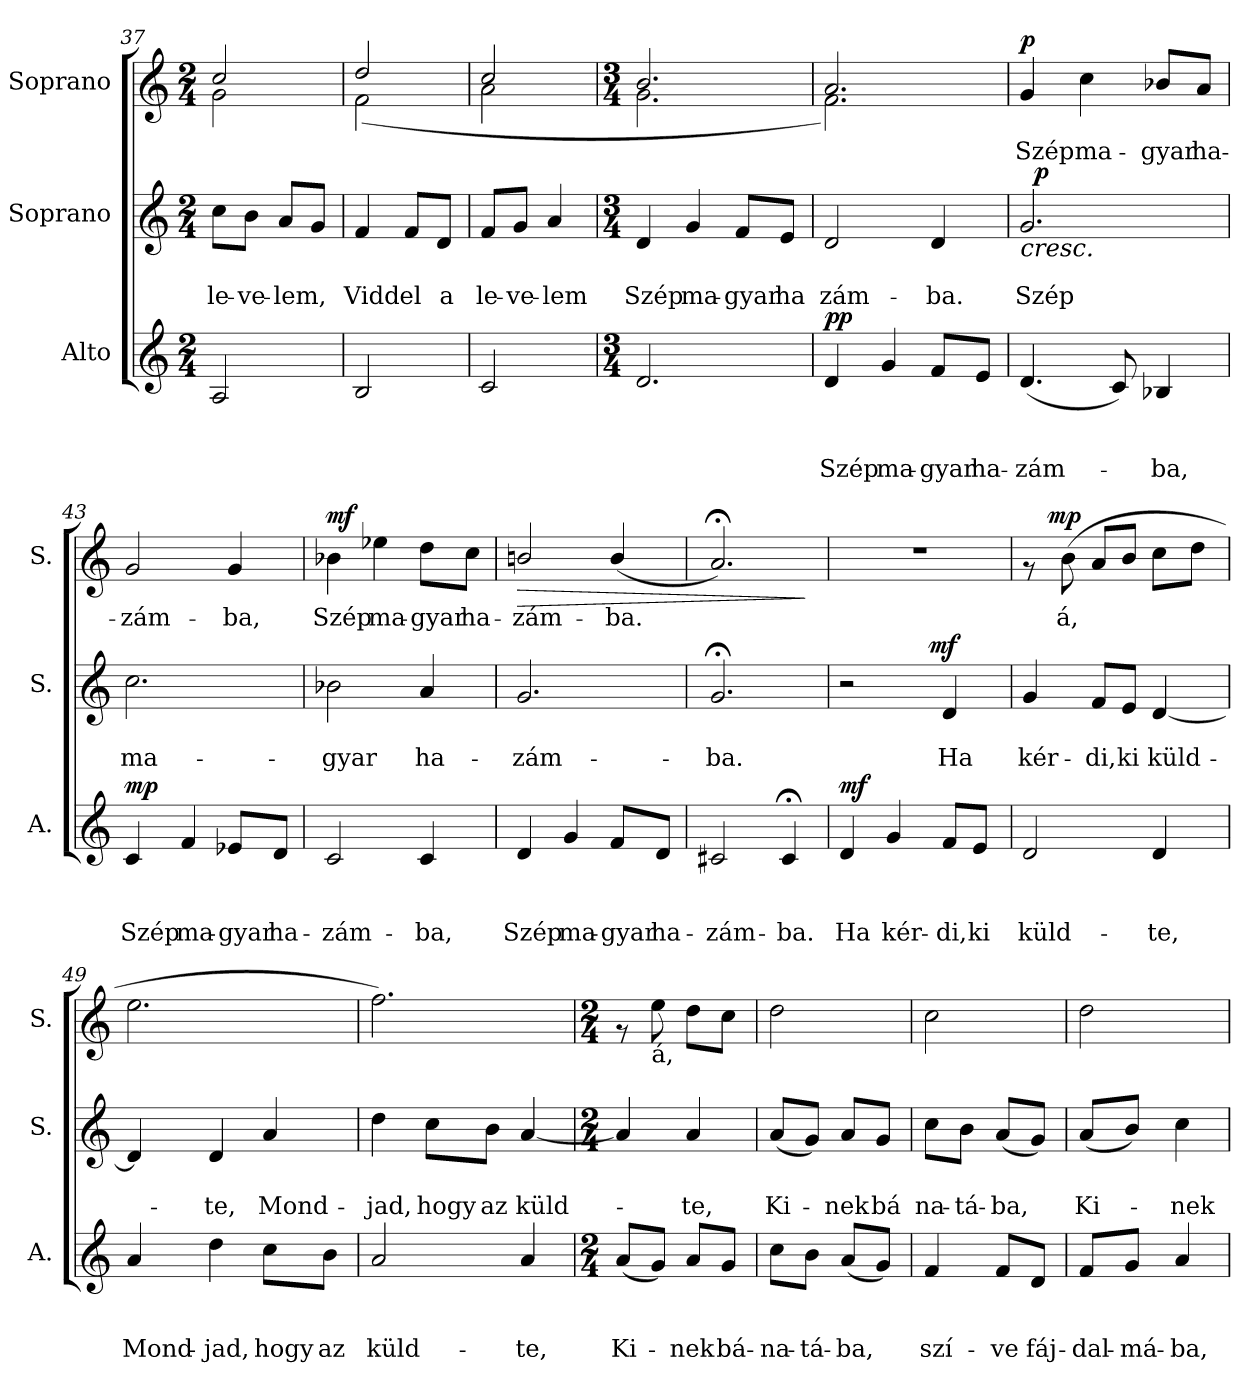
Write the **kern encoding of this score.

**kern	**text	**text	**text	**dynam	**kern	**text	**text	**dynam	**kern	**text	**dynam
*part3	*part3	*part3	*part3	*part3	*part2	*part2	*part2	*part2	*part1	*part1	*part1
*staff3	*staff3	*staff3	*staff3	*staff3	*staff2	*staff2	*staff2	*staff2	*staff1	*staff1	*staff1
*I"Alto	*	*	*	*	*I"Soprano	*	*	*	*I"Soprano	*	*
*I'A.	*	*	*	*	*I'S.	*	*	*	*I'S.	*	*
*clefG2	*	*	*	*	*clefG2	*	*	*	*clefG2	*	*
*k[]	*	*	*	*	*k[]	*	*	*	*k[]	*	*
*C:	*	*	*	*	*C:	*	*	*	*C:	*	*
*M2/4	*	*	*	*	*M2/4	*	*	*	*M2/4	*	*
=37	=37	=37	=37	=37	=37	=37	=37	=37	=37	=37	=37
!	!	!	!	!	!	!	!LO:LY:b	!	!	!	!
*	*	*	*	*	*	*	*	*	*^	*	*
2A/	.	.	.	.	8cc\L	.	le-	.	2cc/	2g\	.	.
!	!	!	!	!	!	!	!LO:LY:b	!	!	!	!	!
.	.	.	.	.	8b\J	.	-ve-	.	.	.	.	.
!	!	!	!	!	!	!	!LO:LY:b	!	!	!	!	!
.	.	.	.	.	8a/L	.	-lem,	.	.	.	.	.
.	.	.	.	.	8g/J	.	.	.	.	.	.	.
!!LO:LB:g=z	!!
=38	=38	=38	=38	=38	=38	=38	=38	=38	=38	=38	=38	=38
!	!	!	!	!	!	!	!LO:LY:b	!	!	!	!	!
2B/	.	.	.	.	4f/	.	Vidd	.	2dd/	(<2f\	.	.
!	!	!	!	!	!	!	!LO:LY:b	!	!	!	!	!
.	.	.	.	.	8f/L	.	el	.	.	.	.	.
!	!	!	!	!	!	!	!LO:LY:b	!	!	!	!	!
.	.	.	.	.	8d/J	.	a	.	.	.	.	.
=39	=39	=39	=39	=39	=39	=39	=39	=39	=39	=39	=39	=39
!	!	!	!	!	!	!	!LO:LY:b	!	!	!	!	!
2c/	.	.	.	.	8f/L	.	le-	.	2cc/	2a\	.	.
!	!	!	!	!	!	!	!LO:LY:b	!	!	!	!	!
.	.	.	.	.	8g/J	.	-ve-	.	.	.	.	.
!	!	!	!	!	!	!	!LO:LY:b	!	!	!	!	!
.	.	.	.	.	4a/	.	-lem	.	.	.	.	.
=40	=40	=40	=40	=40	=40	=40	=40	=40	=40	=40	=40	=40
*M3/4	*	*	*	*	*M3/4	*	*	*	*M3/4	*	*	*
!	!	!	!	!	!	!	!LO:LY:b	!	!	!	!	!
2.d/	.	.	.	.	4d/	.	Szép	.	2.b/	2.g\	.	.
!	!	!	!	!	!	!	!LO:LY:b	!	!	!	!	!
.	.	.	.	.	4g/	.	ma-	.	.	.	.	.
!	!	!	!	!	!	!	!LO:LY:b	!	!	!	!	!
.	.	.	.	.	8f/L	.	-gyar	.	.	.	.	.
!	!	!	!	!	!	!	!LO:LY:b	!	!	!	!	!
.	.	.	.	.	8e/J	.	ha	.	.	.	.	.
=41	=41	=41	=41	=41	=41	=41	=41	=41	=41	=41	=41	=41
!	!	!	!LO:LY:b	!LO:DY:a	!	!	!LO:LY:b	!	!	!	!	!
4d/	.	.	Szép	pp	2d/	.	zám-	.	2.a/	2.f\)	.	.
!	!	!	!LO:LY:b	!	!	!	!	!	!	!	!	!
4g/	.	.	ma-	.	.	.	.	.	.	.	.	.
!	!	!	!LO:LY:b	!	!	!	!LO:LY:b	!	!	!	!	!
8f/L	.	.	-gyar	.	4d/	.	-ba.	.	.	.	.	.
!	!	!	!LO:LY:b	!	!	!	!	!	!	!	!	!
8e/J	.	.	ha-	.	.	.	.	.	.	.	.	.
*	*	*	*	*	*	*	*	*	*v	*v	*	*
=42	=42	=42	=42	=42	=42	=42	=42	=42	=42	=42	=42
!	!	!	!LO:LY:b	!	!	!	!LO:LY:b	!LO:HP:b	!	!LO:LY:b	!LO:DY:a
*	*	*	*	*	*^	*	*	*	*	*	*
(<4.d/	.	.	-zám-	.	2.g/	32ryy	.	Szép	<	4g/	Szép	p
!	!	!	!	!	!	!	!	!	!LO:DY:a	!	!	!
.	.	.	.	.	.	2ryy	.	.	p	.	.	.
!	!	!	!	!	!	!	!	!	!	!	!LO:LY:b	!
.	.	.	.	.	.	.	.	.	.	4cc\	ma-	.
8c/)	.	.	.	.	.	.	.	.	.	.	.	.
!	!	!	!LO:LY:b	!	!	!	!	!	!	!	!LO:LY:b	!
4B-X/	.	.	-ba,	.	.	.	.	.	.	8b-X/L	-gyar	.
.	.	.	.	.	.	8..ryy	.	.	.	.	.	.
!	!	!	!	!	!	!	!	!	!	!	!LO:LY:b	!
.	.	.	.	.	.	.	.	.	.	8a/J	ha-	.
=43	=43	=43	=43	=43	=43	=43	=43	=43	=43	=43	=43	=43
!	!	!	!LO:LY:b	!LO:DY:a	!	!	!	!LO:LY:b	!	!	!LO:LY:b	!
*	*	*	*	*	*v	*v	*	*	*	*	*	*
4c/	.	.	Szép	mp	2.cc\	.	ma-	.	2g/	-zám-	.
!	!	!	!LO:LY:b	!	!	!	!	!	!	!	!
4f/	.	.	ma-	.	.	.	.	.	.	.	.
!	!	!	!LO:LY:b	!	!	!	!	!	!	!LO:LY:b	!
8e-X/L	.	.	-gyar	.	.	.	.	.	4g/	-ba,	.
!	!	!	!LO:LY:b	!	!	!	!	!	!	!	!
8d/J	.	.	ha-	.	.	.	.	.	.	.	.
.	.	.	.	.	.	.	.	[	.	.	.
!!LO:LB:g=z
=44	=44	=44	=44	=44	=44	=44	=44	=44	=44	=44	=44
!	!	!	!LO:LY:b	!	!	!	!LO:LY:b	!	!	!LO:LY:b	!LO:DY:a
2c/	.	.	-zám-	.	2b-X\	.	-gyar	.	4b-X\	Szép	mf
!	!	!	!	!	!	!	!	!	!	!LO:LY:b	!
.	.	.	.	.	.	.	.	.	4ee-X\	ma-	.
!	!	!	!LO:LY:b	!	!	!	!LO:LY:b	!	!	!LO:LY:b	!
4c/	.	.	-ba,	.	4a/	.	ha-	.	8dd\L	-gyar	.
!	!	!	!	!	!	!	!	!	!	!LO:LY:b	!
.	.	.	.	.	.	.	.	.	8cc\J	ha-	.
=45	=45	=45	=45	=45	=45	=45	=45	=45	=45	=45	=45
!	!	!	!LO:LY:b	!	!	!	!LO:LY:b	!	!	!LO:LY:b	!LO:HP:b
4d/	.	.	Szép	.	2.g/	.	-zám-	.	2bn/	-zám-	>
!	!	!	!LO:LY:b	!	!	!	!	!	!	!	!
4g/	.	.	ma-	.	.	.	.	.	.	.	.
!	!	!	!LO:LY:b	!	!	!	!	!	!	!LO:LY:b	!
8f/L	.	.	-gyar	.	.	.	.	.	(<4b/	-ba.	.
!	!	!	!LO:LY:b	!	!	!	!	!	!	!	!
8d/J	.	.	ha-	.	.	.	.	.	.	.	.
=46	=46	=46	=46	=46	=46	=46	=46	=46	=46	=46	=46
!	!	!	!LO:LY:b	!	!	!	!LO:LY:b	!	!	!	!
2c#X/	.	.	-zám-	.	2.g;/	.	-ba.	.	2.a;/)	.	.
!	!	!	!LO:LY:b	!	!	!	!	!	!	!	!
4c#;/	.	.	-ba.	.	.	.	.	.	.	.	.
.	.	.	.	.	.	.	.	.	.	.	]
=47	=47	=47	=47	=47	=47	=47	=47	=47	=47	=47	=47
!	!	!	!LO:LY:b	!LO:DY:a	!	!	!	!	!	!	!
*	*	*	*	*	*^	*	*	*	*	*	*
4d/	.	.	Ha	mf	2r	4...ryy	.	.	.	2.r	.	.
!	!	!	!LO:LY:b	!	!	!	!	!	!	!	!	!
4g/	.	.	kér-	.	.	.	.	.	.	.	.	.
!	!	!	!	!	!	!	!	!	!LO:DY:a	!	!	!
.	.	.	.	.	.	4ryy	.	.	mf	.	.	.
!	!	!	!LO:LY:b	!	!	!	!	!LO:LY:b	!	!	!	!
8f/L	.	.	-di,	.	4d/	.	.	Ha	.	.	.	.
!	!	!	!LO:LY:b	!	!	!	!	!	!	!	!	!
8e/J	.	.	ki	.	.	.	.	.	.	.	.	.
.	.	.	.	.	.	32ryy	.	.	.	.	.	.
=48	=48	=48	=48	=48	=48	=48	=48	=48	=48	=48	=48	=48
!	!	!	!LO:LY:b	!	!	!	!	!LO:LY:b	!	!	!	!
*	*	*	*	*	*v	*v	*	*	*	*^	*	*
2d/	.	.	küld-	.	4g/	.	kér-	.	8rf	16.ryy	.	.
!	!	!	!	!	!	!	!	!	!	!	!	!LO:DY:a
.	.	.	.	.	.	.	.	.	.	2ryy	.	mp
!	!	!	!	!	!	!	!	!	!	!	!LO:LY:b	!
.	.	.	.	.	.	.	.	.	(>8b\	.	á,	.
!	!	!	!	!	!	!	!LO:LY:b	!	!	!	!	!
.	.	.	.	.	8f/L	.	-di,	.	8a/L	.	.	.
!	!	!	!	!	!	!	!LO:LY:b	!	!	!	!	!
.	.	.	.	.	8e/J	.	ki	.	8b/J	.	.	.
!	!	!	!LO:LY:b	!	!	!	!LO:LY:b	!	!	!	!	!
4d/	.	.	-te,	.	[<4d/	.	küld-	.	8cc\L	.	.	.
.	.	.	.	.	.	.	.	.	.	8ryy	.	.
.	.	.	.	.	.	.	.	.	8dd\J	.	.	.
.	.	.	.	.	.	.	.	.	.	32ryy	.	.
=49	=49	=49	=49	=49	=49	=49	=49	=49	=49	=49	=49	=49
!	!	!	!LO:LY:b	!	!	!	!	!	!	!	!	!
*	*	*	*	*	*	*	*	*	*v	*v	*	*
4a/	.	.	Mond-	.	4d/]	.	.	.	2.ee\	.	.
!	!	!	!LO:LY:b	!	!	!	!LO:LY:b	!	!	!	!
4dd\	.	.	-jad,	.	4d/	.	-te,	.	.	.	.
!	!	!	!LO:LY:b	!	!	!	!LO:LY:b	!	!	!	!
8cc\L	.	.	hogy	.	4a/	.	Mond-	.	.	.	.
!	!	!	!LO:LY:b	!	!	!	!	!	!	!	!
8b\J	.	.	az	.	.	.	.	.	.	.	.
!!LO:PB:g=z
=50	=50	=50	=50	=50	=50	=50	=50	=50	=50	=50	=50
!	!	!	!LO:LY:b	!	!	!	!LO:LY:b	!	!	!	!
2a/	.	.	küld-	.	4dd\	.	-jad,	.	2.ff\)	.	.
!	!	!	!	!	!	!	!LO:LY:b	!	!	!	!
.	.	.	.	.	8cc\L	.	hogy	.	.	.	.
!	!	!	!	!	!	!	!LO:LY:b	!	!	!	!
.	.	.	.	.	8b\J	.	az	.	.	.	.
!	!	!	!LO:LY:b	!	!	!	!LO:LY:b	!	!	!	!
4a/	.	.	-te,	.	[<4a/	.	küld-	.	.	.	.
=51	=51	=51	=51	=51	=51	=51	=51	=51	=51	=51	=51
*M2/4	*	*	*	*	*M2/4	*	*	*	*M2/4	*	*
!	!	!	!LO:LY:b	!	!	!	!	!	!	!	!
(<8a/L	.	.	Ki-	.	4a/]	.	.	.	8rf	.	.
!	!	!	!	!	!	!	!	!	!LO:TX:b:t=á,	!	!
8g/J)	.	.	.	.	.	.	.	.	8ee\	.	.
!	!	!	!LO:LY:b	!	!	!	!LO:LY:b	!	!	!	!
8a/L	.	.	-nek	.	4a/	.	-te,	.	8dd\L	.	.
!	!	!	!LO:LY:b	!	!	!	!	!	!	!	!
8g/J	.	.	bá-	.	.	.	.	.	8cc\J	.	.
=52	=52	=52	=52	=52	=52	=52	=52	=52	=52	=52	=52
!	!	!	!LO:LY:b	!	!	!	!LO:LY:b	!	!	!	!
8cc\L	.	.	-na-	.	(<8a/L	.	Ki-	.	2dd\	.	.
!	!	!	!LO:LY:b	!	!	!	!	!	!	!	!
8b\J	.	.	-tá-	.	8g/J)	.	.	.	.	.	.
!	!	!	!LO:LY:b	!	!	!	!LO:LY:b	!	!	!	!
(<8a/L	.	.	-ba,	.	8a/L	.	-nek	.	.	.	.
!	!	!	!	!	!	!	!LO:LY:b	!	!	!	!
8g/J)	.	.	.	.	8g/J	.	bá	.	.	.	.
=53	=53	=53	=53	=53	=53	=53	=53	=53	=53	=53	=53
!	!	!	!LO:LY:b	!	!	!	!LO:LY:b	!	!	!	!
4f/	.	.	szí-	.	8cc\L	.	na-	.	2cc\	.	.
!	!	!	!	!	!	!	!LO:LY:b	!	!	!	!
.	.	.	.	.	8b\J	.	-tá-	.	.	.	.
!	!	!	!LO:LY:b	!	!	!	!LO:LY:b	!	!	!	!
8f/L	.	.	-ve	.	(<8a/L	.	-ba,	.	.	.	.
!	!	!	!LO:LY:b	!	!	!	!	!	!	!	!
8d/J	.	.	fáj-	.	8g/J)	.	.	.	.	.	.
=54	=54	=54	=54	=54	=54	=54	=54	=54	=54	=54	=54
!	!	!	!LO:LY:b	!	!	!	!LO:LY:b	!	!	!	!
8f/L	.	.	-dal-	.	(<8a/L	.	Ki-	.	2dd\	.	.
!	!	!	!LO:LY:b	!	!	!	!	!	!	!	!
8g/J	.	.	-má-	.	8b/J)	.	.	.	.	.	.
!	!	!	!LO:LY:b	!	!	!	!LO:LY:b	!	!	!	!
4a/	.	.	-ba,	.	4cc\	.	-nek	.	.	.	.
=	=	=	=	=	=	=	=	=	=	=	=
*-	*-	*-	*-	*-	*-	*-	*-	*-	*-	*-	*-
